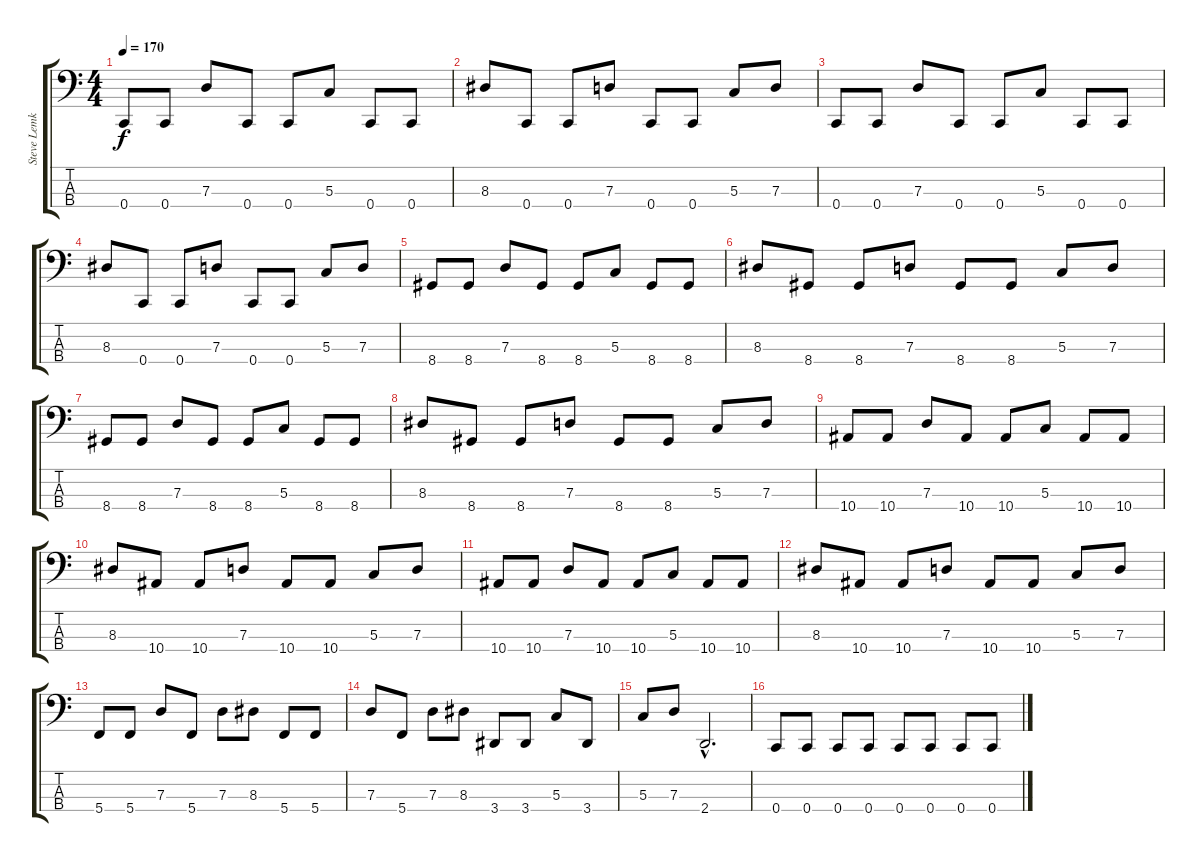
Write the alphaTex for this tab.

\track ("Steve Lemke" "Steve Lemk") {instrument electricbasspick}
\staff {score tabs}
\tuning (F2 C2 G1 C1) {hide}
\ts (4 4)
\tempo 170
\clef f4
\ks c
0.4.8{dy f instrument electricbasspick} 0.4.8 7.3.8 0.4.8 0.4.8 5.3.8 0.4.8 0.4.8 |
8.3.8 0.4.8 0.4.8 7.3.8 0.4.8 0.4.8 5.3.8 7.3.8 |
0.4.8 0.4.8 7.3.8 0.4.8 0.4.8 5.3.8 0.4.8 0.4.8 |
8.3.8 0.4.8 0.4.8 7.3.8 0.4.8 0.4.8 5.3.8 7.3.8 |
8.4.8 8.4.8 7.3.8 8.4.8 8.4.8 5.3.8 8.4.8 8.4.8 |
8.3.8 8.4.8 8.4.8 7.3.8 8.4.8 8.4.8 5.3.8 7.3.8 |
8.4.8 8.4.8 7.3.8 8.4.8 8.4.8 5.3.8 8.4.8 8.4.8 |
8.3.8 8.4.8 8.4.8 7.3.8 8.4.8 8.4.8 5.3.8 7.3.8 |
10.4.8 10.4.8 7.3.8 10.4.8 10.4.8 5.3.8 10.4.8 10.4.8 |
8.3.8 10.4.8 10.4.8 7.3.8 10.4.8 10.4.8 5.3.8 7.3.8 |
10.4.8 10.4.8 7.3.8 10.4.8 10.4.8 5.3.8 10.4.8 10.4.8 |
8.3.8 10.4.8 10.4.8 7.3.8 10.4.8 10.4.8 5.3.8 7.3.8 |
5.4.8 5.4.8 7.3.8 5.4.8 7.3.8 8.3.8 5.4.8 5.4.8 |
7.3.8 5.4.8 7.3.8 8.3.8 3.4.8 3.4.8 5.3.8 3.4.8 |
5.3.8 7.3.8 2.4{hac}.2{d} |
0.4.8 0.4.8 0.4.8 0.4.8 0.4.8 0.4.8 0.4.8 0.4.8
